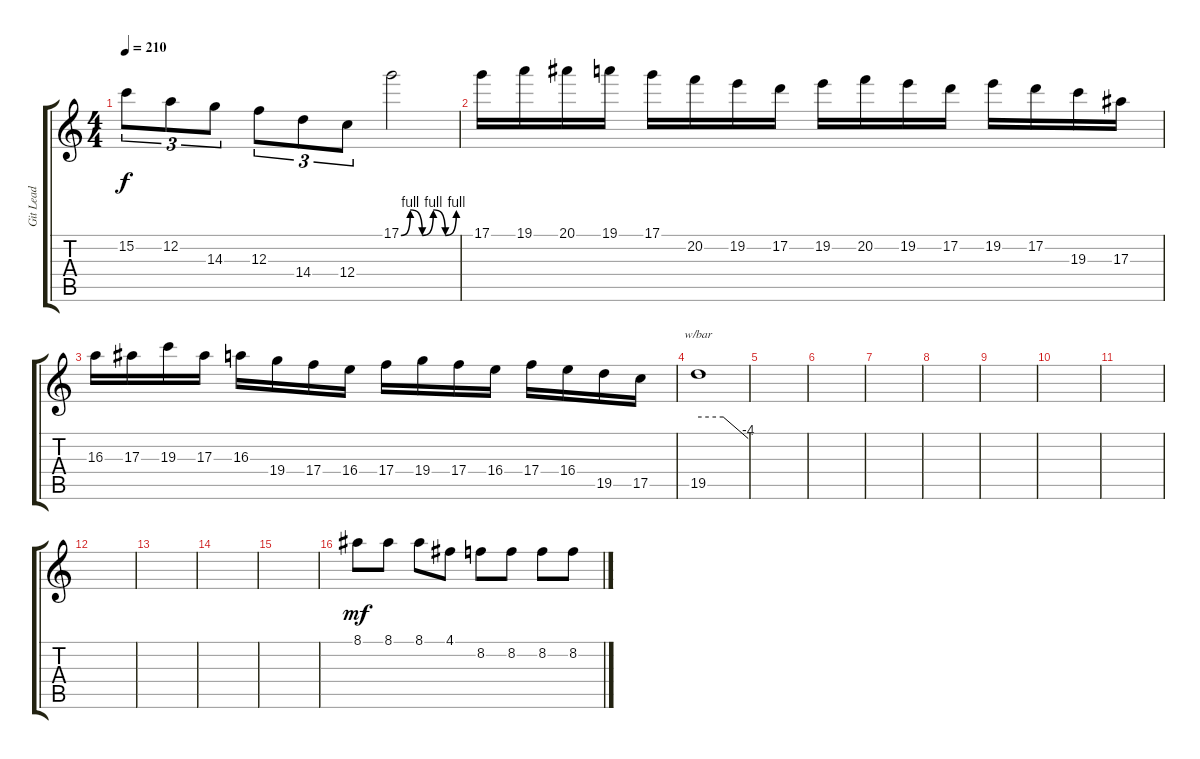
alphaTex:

\track ("Git Lead" "Git Lead") {instrument overdrivenguitar}
\staff {score tabs}
\tuning (D4 A3 F3 C3 G2 D2) {hide}
\ts (4 4)
\tempo 210
\clef g2
\ks c
15.2.8{tu (3 2) dy f} 12.2.8{tu (3 2)} 14.3.8{tu (3 2)} 12.3.8{tu (3 2)} 14.4.8{tu (3 2)} 12.4.8{tu (3 2)} 17.1{be (custom 0 0 10 4 23 0 35 4 48 0 60 4)}.2 |
17.1.16 19.1.16 20.1.16 19.1.16 17.1.16 20.2.16 19.2.16 17.2.16 19.2.16 20.2.16 19.2.16 17.2.16 19.2.16 17.2.16 19.3.16 17.3.16 |
16.3.16 17.3.16 19.3.16 17.3.16 16.3.16 19.4.16 17.4.16 16.4.16 17.4.16 19.4.16 17.4.16 16.4.16 17.4.16 16.4.16 19.5.16 17.5.16 |
19.5.1{tbe (custom default 0 0 30 0 60 -16)} |
|
|
|
|
|
|
|
|
|
|
|
8.1.8{dy mf} 8.1.8 8.1.8 4.1.8 8.2.8 8.2.8 8.2.8 8.2.8
